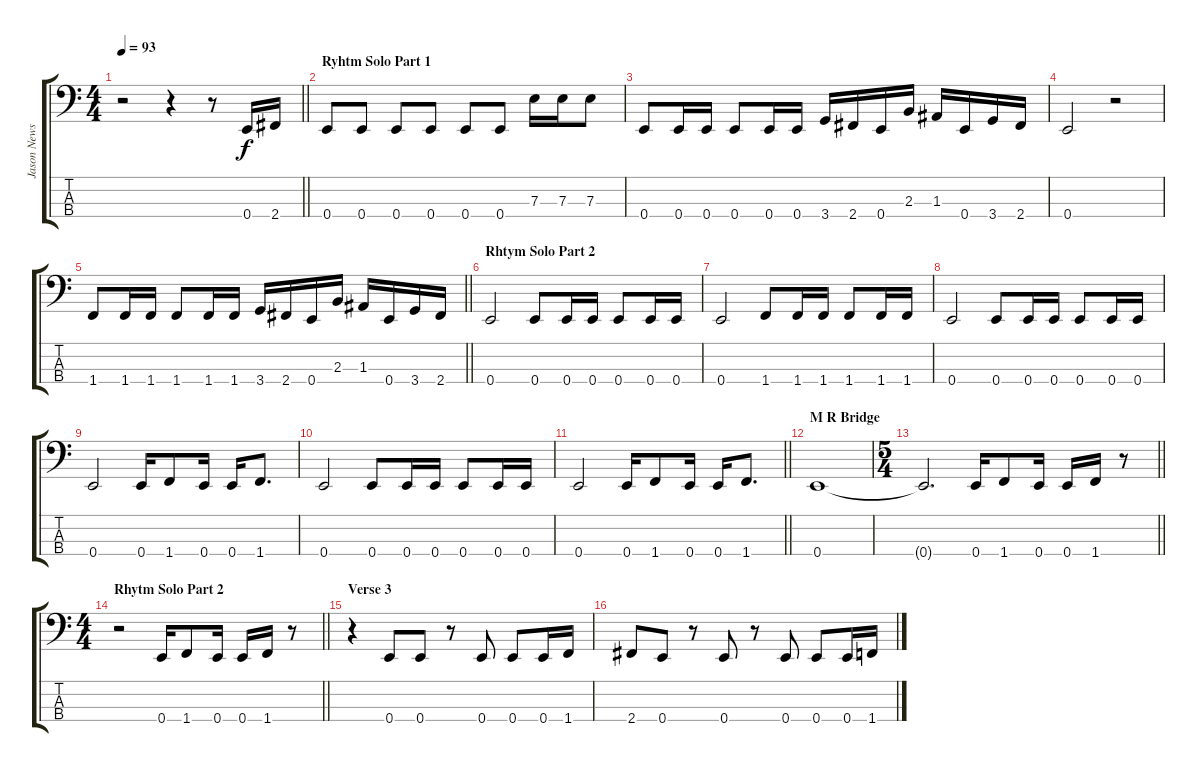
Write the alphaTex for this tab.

\track ("Jason Newsted" "Jason News") {instrument electricbasspick}
\staff {score tabs}
\tuning (G2 D2 A1 E1) {hide}
\ts (4 4)
\tempo 93
\clef f4
\barLineRight lightlight
\ks c
r.2{dy f} r.4 r.8 0.4.16 2.4.16 |
\section ("" "Ryhtm Solo Part 1")
0.4.8 0.4.8 0.4.8 0.4.8 0.4.8 0.4.8 7.3.16 7.3.16 7.3.8 |
0.4.8 0.4.16 0.4.16 0.4.8 0.4.16 0.4.16 3.4.16 2.4.16 0.4.16 2.3.16 1.3.16 0.4.16 3.4.16 2.4.16 |
0.4.2 r.2 |
\barLineRight lightlight
1.4.8 1.4.16 1.4.16 1.4.8 1.4.16 1.4.16 3.4.16 2.4.16 0.4.16 2.3.16 1.3.16 0.4.16 3.4.16 2.4.16 |
\section ("" "Rhtym Solo Part 2")
0.4.2 0.4.8 0.4.16 0.4.16 0.4.8 0.4.16 0.4.16 |
0.4.2 1.4.8 1.4.16 1.4.16 1.4.8 1.4.16 1.4.16 |
0.4.2 0.4.8 0.4.16 0.4.16 0.4.8 0.4.16 0.4.16 |
0.4.2 0.4.16 1.4.8 0.4.16 0.4.16 1.4.8{d} |
0.4.2 0.4.8 0.4.16 0.4.16 0.4.8 0.4.16 0.4.16 |
\barLineRight lightlight
0.4.2 0.4.16 1.4.8 0.4.16 0.4.16 1.4.8{d} |
\section ("" "M R Bridge")
0.4.1 |
\ts (5 4)
\barLineRight lightlight
0.4{t}.2{d} 0.4.16 1.4.8 0.4.16 0.4.16 1.4.16 r.8 |
\ts (4 4)
\section ("" "Rhytm Solo Part 2")
\barLineRight lightlight
r.2 0.4.16 1.4.8 0.4.16 0.4.16 1.4.16 r.8 |
\section ("" "Verse 3")
r.4 0.4.8 0.4.8 r.8 0.4.8 0.4.8 0.4.16 1.4.16 |
2.4.8 0.4.8 r.8 0.4.8 r.8 0.4.8 0.4.8 0.4.16 1.4.16
